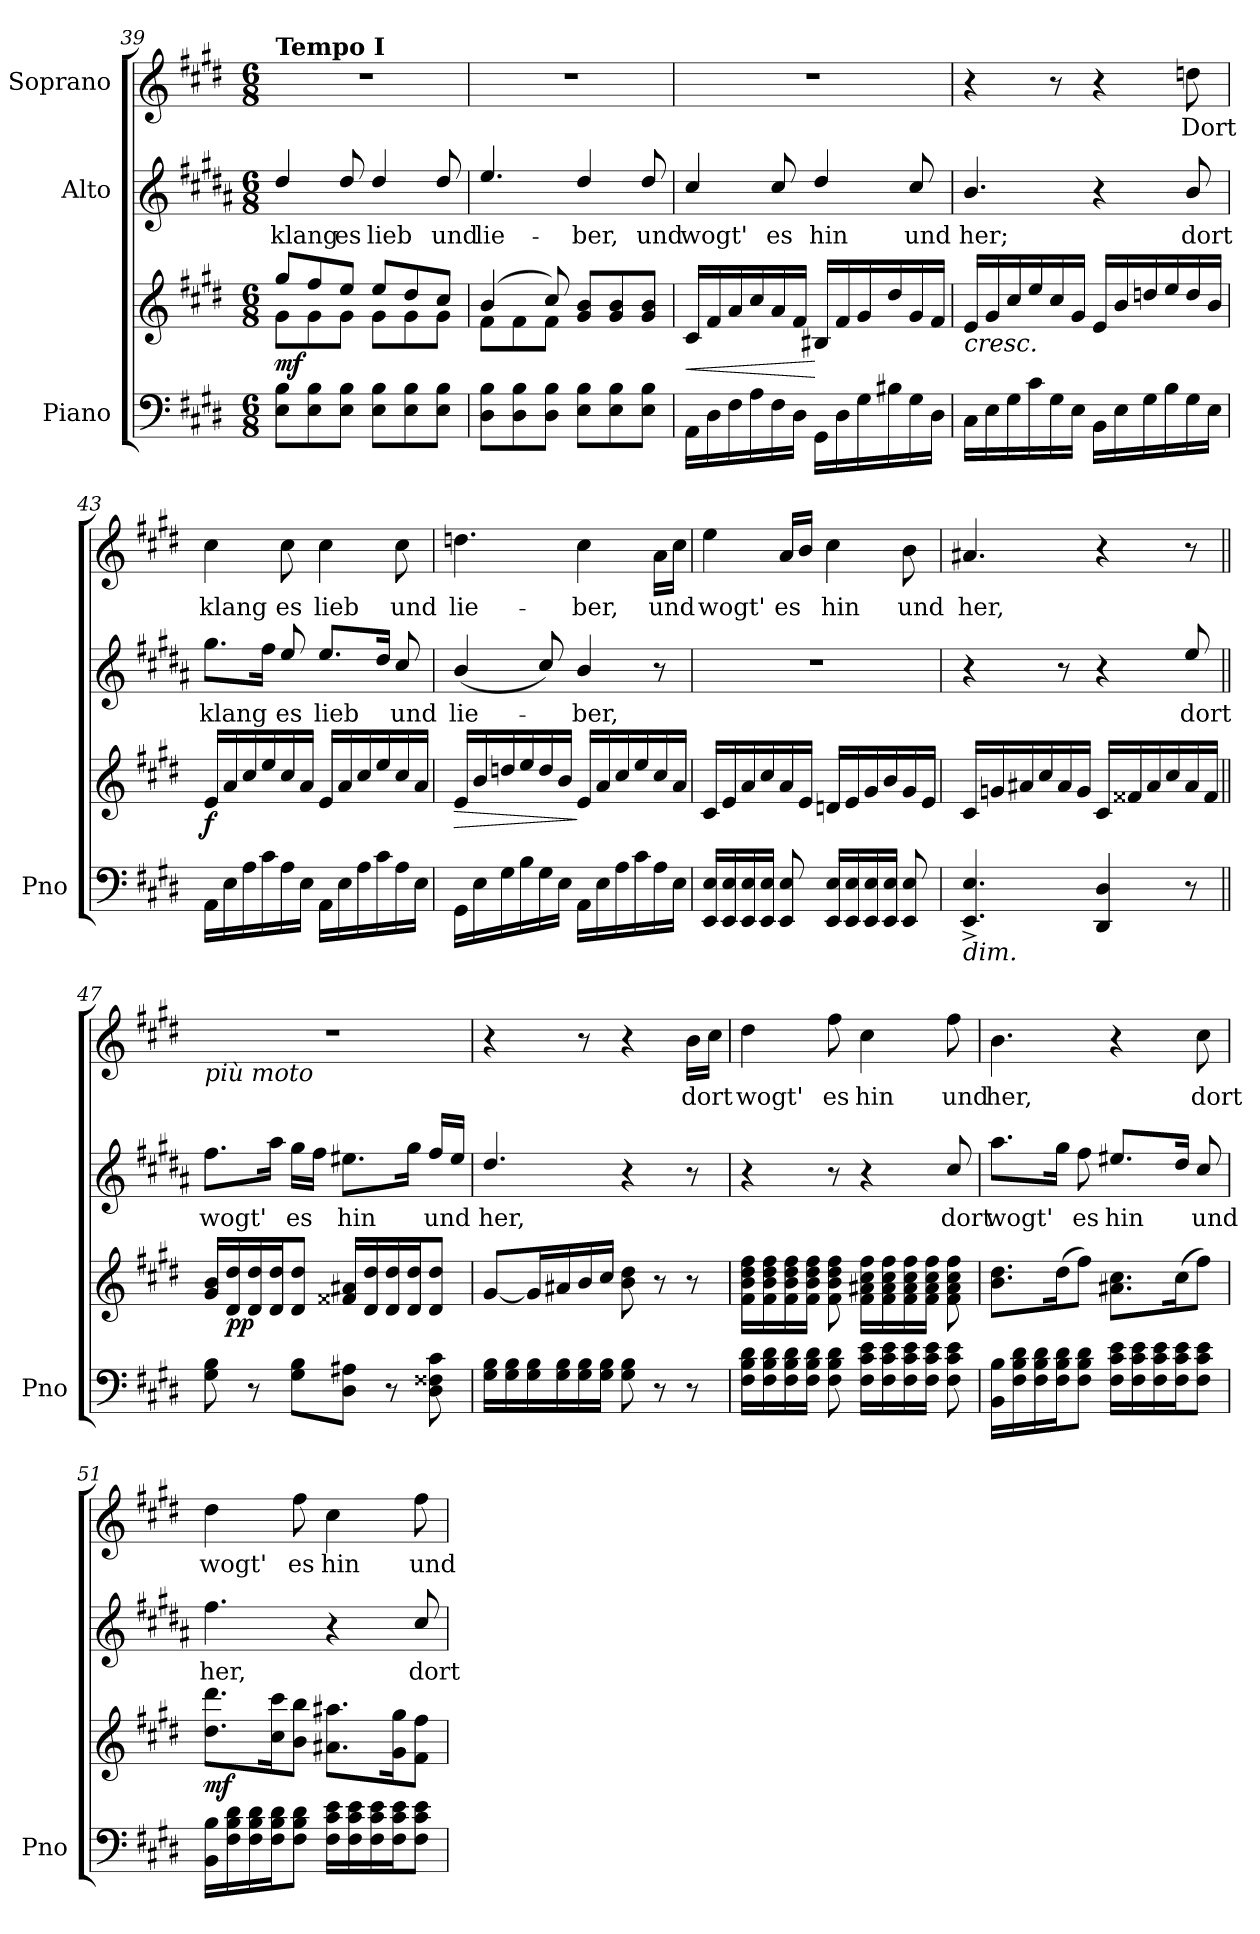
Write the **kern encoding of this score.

**kern	**kern	**dynam	**kern	**text	**kern	**text
*part3	*part3	*part3	*part2	*part2	*part1	*part1
*staff4	*staff3	*staff3/4	*staff2	*staff2	*staff1	*staff1
*I"Piano	*	*	*I"Alto	*	*I"Soprano	*
*I'Pno	*	*	*	*	*	*
!!LO:PB:g=z
*clefF4	*clefG2	*	*clefG2	*	*clefG2	*
*	*	*	*ITrd4c7	*	*	*
*k[f#c#g#d#]	*k[f#c#g#d#]	*	*k[f#c#g#d#]	*	*k[f#c#g#d#]	*
*M6/8	*M6/8	*	*M6/8	*	*M6/8	*
=39	=39	=39	=39	=39	=39	=39
*	*^	*	*	*	*	*
!	!	!	!	!	!	!LO:TX:a:B:t=Tempo I	!
!	!	!	!LO:DY:b	!	!LO:LY:b	!	!
8E\ 8B\L	8gg#/L	8g#\L	mf	4g#/	klang	2.r	.
8E\ 8B\	8ff#/	8g#\	.	.	.	.	.
!	!	!	!	!	!LO:LY:b	!	!
8E\ 8B\J	8ee/J	8g#\J	.	8g#/	es	.	.
!	!	!	!	!	!LO:LY:b	!	!
8E\ 8B\L	8ee/L	8g#\L	.	4g#/	lieb	.	.
8E\ 8B\	8dd#/	8g#\	.	.	.	.	.
!	!	!	!	!	!LO:LY:b	!	!
8E\ 8B\J	8cc#/J	8g#\J	.	8g#/	und	.	.
=40	=40	=40	=40	=40	=40	=40	=40
!	!	!	!	!	!LO:LY:b	!	!
8D#\ 8B\L	(4b/	8f#\L	.	4.a/	lie-	2.r	.
8D#\ 8B\	.	8f#\	.	.	.	.	.
8D#\ 8B\J	8cc#/)	8f#\J	.	.	.	.	.
!	!	!	!	!	!LO:LY:b	!	!
8E\ 8B\L	8g#/ 8b/L	4.ryy	.	4g#/	-ber,	.	.
8E\ 8B\	8g#/ 8b/	.	.	.	.	.	.
!	!	!	!	!	!LO:LY:b	!	!
8E\ 8B\J	8g#/ 8b/J	.	.	8g#/	und	.	.
*	*v	*v	*	*	*	*	*
=41	=41	=41	=41	=41	=41	=41
!	!	!LO:HP:b	!	!LO:LY:b	!	!
16AA\LL	16c#/LL	<	4f#/	wogt'	2.r	.
16D#\	16f#/	.	.	.	.	.
16F#\	16a/	.	.	.	.	.
16A\	16cc#/	.	.	.	.	.
!	!	!	!	!LO:LY:b	!	!
16F#\	16a/	.	8f#/	es	.	.
16D#\JJ	16f#/JJ	.	.	.	.	.
!	!	!	!	!LO:LY:b	!	!
16GG#\LL	16B#X/LL	[	4g#/	hin	.	.
16D#\	16f#/	.	.	.	.	.
16G#\	16g#/	.	.	.	.	.
16B#X\	16dd#/	.	.	.	.	.
!	!	!	!	!LO:LY:b	!	!
16G#\	16g#/	.	8f#/	und	.	.
16D#\JJ	16f#/JJ	.	.	.	.	.
!!LO:LB:g=z
=42	=42	=42	=42	=42	=42	=42
!	!LO:TX:b:i:t=cresc.	!	!	!	!	!
!	!	!	!	!LO:LY:b	!	!
16C#\LL	16e/LL	.	4.e/	her;	4r	.
16E\	16g#/	.	.	.	.	.
16G#\	16cc#/	.	.	.	.	.
16c#\	16ee/	.	.	.	.	.
16G#\	16cc#/	.	.	.	8r	.
16E\JJ	16g#/JJ	.	.	.	.	.
16BB\LL	16e/LL	.	4r	.	4r	.
16E\	16b/	.	.	.	.	.
16G#\	16ddn/	.	.	.	.	.
16B\	16ee/	.	.	.	.	.
!	!	!	!	!LO:LY:b	!	!LO:LY:b
16G#\	16dd/	.	8e/	dort	8ddn\	Dort
16E\JJ	16b/JJ	.	.	.	.	.
!!LO:LB:g=z
=43	=43	=43	=43	=43	=43	=43
!	!	!LO:DY:b	!	!LO:LY:b	!	!LO:LY:b
16AA\LL	16e/LL	f	8.cc#\L	klang	4cc#\	klang
16E\	16a/	.	.	.	.	.
16A\	16cc#/	.	.	.	.	.
16c#\	16ee/	.	16b\Jk	.	.	.
!	!	!	!	!LO:LY:b	!	!LO:LY:b
16A\	16cc#/	.	8a/	es	8cc#\	es
16E\JJ	16a/JJ	.	.	.	.	.
!	!	!	!	!LO:LY:b	!	!LO:LY:b
16AA\LL	16e/LL	.	8.a/L	lieb	4cc#\	lieb
16E\	16a/	.	.	.	.	.
16A\	16cc#/	.	.	.	.	.
16c#\	16ee/	.	16g#/Jk	.	.	.
!	!	!	!	!LO:LY:b	!	!LO:LY:b
16A\	16cc#/	.	8f#/	und	8cc#\	und
16E\JJ	16a/JJ	.	.	.	.	.
=44	=44	=44	=44	=44	=44	=44
!	!	!LO:HP:b	!	!LO:LY:b	!	!LO:LY:b
16GG#\LL	16e/LL	>	(4e/	lie-	4.ddn\	lie-
16E\	16b/	.	.	.	.	.
16G#\	16ddn/	.	.	.	.	.
16B\	16ee/	.	.	.	.	.
16G#\	16dd/	.	8f#/)	.	.	.
16E\JJ	16b/JJ	.	.	.	.	.
!	!	!	!	!LO:LY:b	!	!LO:LY:b
16AA\LL	16e/LL	]	4e/	-ber,	4cc#\	-ber,
16E\	16a/	.	.	.	.	.
16A\	16cc#/	.	.	.	.	.
16c#\	16ee/	.	.	.	.	.
!	!	!	!	!	!	!LO:LY:b
16A\	16cc#/	.	8r	.	16a\LL	und
16E\JJ	16a/JJ	.	.	.	16cc#\JJ	.
!!LO:PB:g=z
=45	=45	=45	=45	=45	=45	=45
!	!	!	!	!	!	!LO:LY:b
16EE/ 16E/LL	16c#/LL	.	2.r	.	4ee\	wogt'
16EE/ 16E/	16e/	.	.	.	.	.
16EE/ 16E/	16a/	.	.	.	.	.
16EE/ 16E/JJ	16cc#/	.	.	.	.	.
!	!	!	!	!	!	!LO:LY:b
8EE/ 8E/	16a/	.	.	.	16a/LL	es
.	16e/JJ	.	.	.	16b/JJ	.
!	!	!	!	!	!	!LO:LY:b
16EE/ 16E/LL	16dn/LL	.	.	.	4cc#\	hin
16EE/ 16E/	16e/	.	.	.	.	.
16EE/ 16E/	16g#/	.	.	.	.	.
16EE/ 16E/JJ	16b/	.	.	.	.	.
!	!	!	!	!	!	!LO:LY:b
8EE/ 8E/	16g#/	.	.	.	8b\	und
.	16e/JJ	.	.	.	.	.
!!LO:LB:g=z
=46	=46	=46	=46	=46	=46	=46
!LO:TX:b:i:t=dim.	!	!	!	!	!	!
!	!	!	!	!	!	!LO:LY:b
4.EE/^ 4.E/^	16c#/LL	.	4r	.	4.a#X/	her,
.	16gn/	.	.	.	.	.
.	16a#X/	.	.	.	.	.
.	16cc#/	.	.	.	.	.
.	16a#/	.	8r	.	.	.
.	16g/JJ	.	.	.	.	.
4DD#/ 4D#/	16c#/LL	.	4r	.	4r	.
.	16f##X/	.	.	.	.	.
.	16a#/	.	.	.	.	.
.	16cc#/	.	.	.	.	.
!	!	!	!	!LO:LY:b	!	!
8r	16a#/	.	8a/	dort	8r	.
.	16f##/JJ	.	.	.	.	.
=47||	=47||	=47||	=47||	=47||	=47||	=47||
!	!	!	!	!	!LO:TX:b:i:t=più moto	!
!	!	!	!	!LO:LY:b	!	!
8G#\ 8B\	16g#/ 16b/LL	.	8.b\L	wogt'	2.r	.
!	!	!LO:DY:b	!	!	!	!
.	16d#/ 16dd#/	pp	.	.	.	.
8r	16d#/ 16dd#/	.	.	.	.	.
.	16d#/ 16dd#/J	.	16dd#\Jk	.	.	.
!	!	!	!	!LO:LY:b	!	!
8G#\ 8B\L	8d#/ 8dd#/J	.	16cc#\LL	es	.	.
.	.	.	16b\JJ	.	.	.
!	!	!	!	!LO:LY:b	!	!
8D#\ 8A#X\J	16f##X/ 16a#X/LL	.	8.a#X\L	hin	.	.
.	16d#/ 16dd#/	.	.	.	.	.
8r	16d#/ 16dd#/	.	.	.	.	.
.	16d#/ 16dd#/J	.	16cc#\Jk	.	.	.
!	!	!	!	!LO:LY:b	!	!
8D#\ 8F##X\ 8c#\	8d#/ 8dd#/J	.	16b/LL	und	.	.
.	.	.	16a#/JJ	.	.	.
!!LO:LB:g=z
=48	=48	=48	=48	=48	=48	=48
!	!	!	!	!LO:LY:b	!	!
16G#\ 16B\LL	[8g#/L	.	4.g#/	her,	4r	.
16G#\ 16B\	.	.	.	.	.	.
16G#\ 16B\	16g#/L]	.	.	.	.	.
16G#\ 16B\	16a#X/	.	.	.	.	.
16G#\ 16B\	16b/	.	.	.	8r	.
16G#\ 16B\JJ	16cc#/JJ	.	.	.	.	.
8G#\ 8B\	8b\ 8dd#\	.	4r	.	4r	.
8r	8r	.	.	.	.	.
!	!	!	!	!	!	!LO:LY:b
8r	8r	.	8r	.	16b\LL	dort
.	.	.	.	.	16cc#\JJ	.
=49	=49	=49	=49	=49	=49	=49
!	!	!	!	!	!	!LO:LY:b
16F#\ 16B\ 16d#\LL	16f#\ 16b\ 16dd#\ 16ff#\LL	.	4r	.	4dd#\	wogt'
16F#\ 16B\ 16d#\	16f#\ 16b\ 16dd#\ 16ff#\	.	.	.	.	.
16F#\ 16B\ 16d#\	16f#\ 16b\ 16dd#\ 16ff#\	.	.	.	.	.
16F#\ 16B\ 16d#\JJ	16f#\ 16b\ 16dd#\ 16ff#\JJ	.	.	.	.	.
!	!	!	!	!	!	!LO:LY:b
8F#\ 8B\ 8d#\	8f#\ 8b\ 8dd#\ 8ff#\	.	8r	.	8ff#\	es
!	!	!	!	!	!	!LO:LY:b
16F#\ 16c#\ 16e\LL	16f#\ 16a#X\ 16cc#\ 16ff#\LL	.	4r	.	4cc#\	hin
16F#\ 16c#\ 16e\	16f#\ 16a#\ 16cc#\ 16ff#\	.	.	.	.	.
16F#\ 16c#\ 16e\	16f#\ 16a#\ 16cc#\ 16ff#\	.	.	.	.	.
16F#\ 16c#\ 16e\JJ	16f#\ 16a#\ 16cc#\ 16ff#\JJ	.	.	.	.	.
!	!	!	!	!LO:LY:b	!	!LO:LY:b
8F#\ 8c#\ 8e\	8f#\ 8a#\ 8cc#\ 8ff#\	.	8f#/	dort	8ff#\	und
!!LO:PB:g=z
=50	=50	=50	=50	=50	=50	=50
!	!	!	!	!LO:LY:b	!	!LO:LY:b
16BB\ 16B\LL	8.b\ 8.dd#\L	.	8.dd#\L	wogt'	4.b\	her,
16F#\ 16B\ 16d#\	.	.	.	.	.	.
16F#\ 16B\ 16d#\	.	.	.	.	.	.
16F#\ 16B\ 16d#\J	(16dd#\K	.	16cc#\Jk	.	.	.
!	!	!	!	!LO:LY:b	!	!
8F#\ 8B\ 8d#\J	8ff#\J)	.	8b\	es	.	.
!	!	!	!	!LO:LY:b	!	!
16F#\ 16c#\ 16e\LL	8.a#X\ 8.cc#\L	.	8.a#X/L	hin	4r	.
16F#\ 16c#\ 16e\	.	.	.	.	.	.
16F#\ 16c#\ 16e\	.	.	.	.	.	.
16F#\ 16c#\ 16e\J	(16cc#\K	.	16g#/Jk	.	.	.
!	!	!	!	!LO:LY:b	!	!LO:LY:b
8F#\ 8c#\ 8e\J	8ff#\J)	.	8f#/	und	8cc#\	dort
=51	=51	=51	=51	=51	=51	=51
!	!	!LO:DY:b	!	!LO:LY:b	!	!LO:LY:b
16BB\ 16B\LL	8.dd#\ 8.ddd#\L	mf	4.b\	her,	4dd#\	wogt'
16F#\ 16B\ 16d#\	.	.	.	.	.	.
16F#\ 16B\ 16d#\	.	.	.	.	.	.
16F#\ 16B\ 16d#\J	16cc#\ 16ccc#\K	.	.	.	.	.
!	!	!	!	!	!	!LO:LY:b
8F#\ 8B\ 8d#\J	8b\ 8bb\J	.	.	.	8ff#\	es
!	!	!	!	!	!	!LO:LY:b
16F#\ 16c#\ 16e\LL	8.a#X\ 8.aa#X\L	.	4r	.	4cc#\	hin
16F#\ 16c#\ 16e\	.	.	.	.	.	.
16F#\ 16c#\ 16e\	.	.	.	.	.	.
16F#\ 16c#\ 16e\J	16g#\ 16gg#\K	.	.	.	.	.
!	!	!	!	!LO:LY:b	!	!LO:LY:b
8F#\ 8c#\ 8e\J	8f#\ 8ff#\J	.	8f#/	dort	8ff#\	und
=	=	=	=	=	=	=
*-	*-	*-	*-	*-	*-	*-
